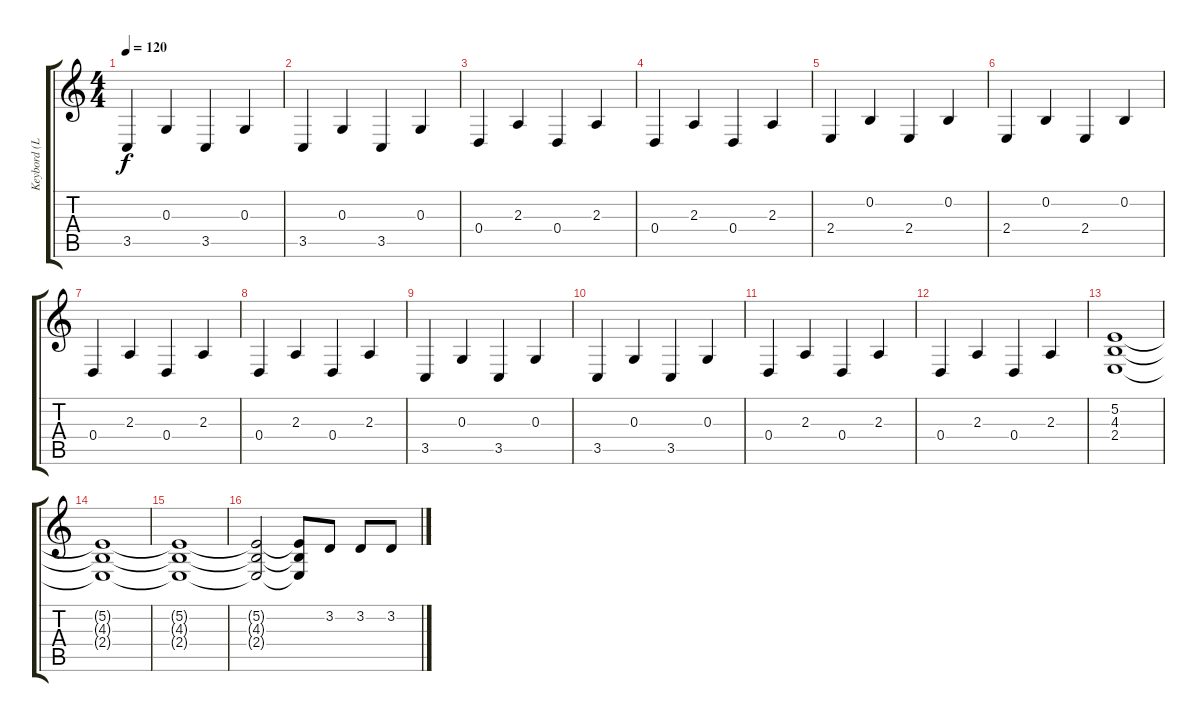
\track ("Keybord (Left)" "Keybord (L") {instrument pad7halo}
\staff {score tabs}
\tuning (E4 B3 G3 D3 A2 E2) {hide}
\ts (4 4)
\tempo 120
\clef g2
\ks c
3.5.4{dy f} 0.3.4 3.5.4 0.3.4 |
3.5.4 0.3.4 3.5.4 0.3.4 |
0.4.4 2.3.4 0.4.4 2.3.4 |
0.4.4 2.3.4 0.4.4 2.3.4 |
2.4.4 0.2.4 2.4.4 0.2.4 |
2.4.4 0.2.4 2.4.4 0.2.4 |
0.4.4 2.3.4 0.4.4 2.3.4 |
0.4.4 2.3.4 0.4.4 2.3.4 |
3.5.4 0.3.4 3.5.4 0.3.4 |
3.5.4 0.3.4 3.5.4 0.3.4 |
0.4.4 2.3.4 0.4.4 2.3.4 |
0.4.4 2.3.4 0.4.4 2.3.4 |
(5.2 4.3 2.4).1{volume 13 instrument pad4choir} |
(5.2{t} 4.3{t} 2.4{t}).1 |
(5.2{t} 4.3{t} 2.4{t}).1 |
(5.2{t} 4.3{t} 2.4{t}).2 (5.2{t} 4.3{t} 2.4{t}).8 3.2.8 3.2.8 3.2.8
